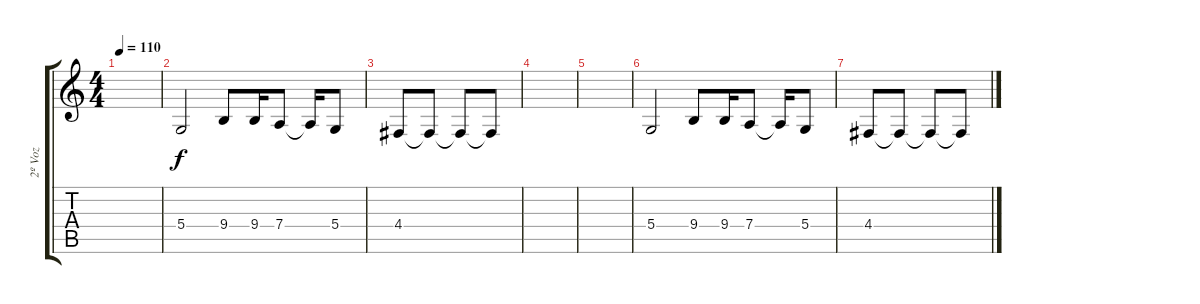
\track ("2º Voz" "2º Voz") {instrument flute}
\staff {score tabs}
\tuning (E4 B3 G3 D3 A2 E2) {hide}
\ts (4 4)
\tempo 110
\clef g2
\ks c
|
5.4.2 9.4.8 9.4.16 7.4.8 7.4{t}.16 5.4.8 |
4.4.8 4.4{t}.8 4.4{t}.8 4.4{t}.8 |
|
|
5.4.2 9.4.8 9.4.16 7.4.8 7.4{t}.16 5.4.8 |
4.4.8 4.4{t}.8 4.4{t}.8 4.4{t}.8
